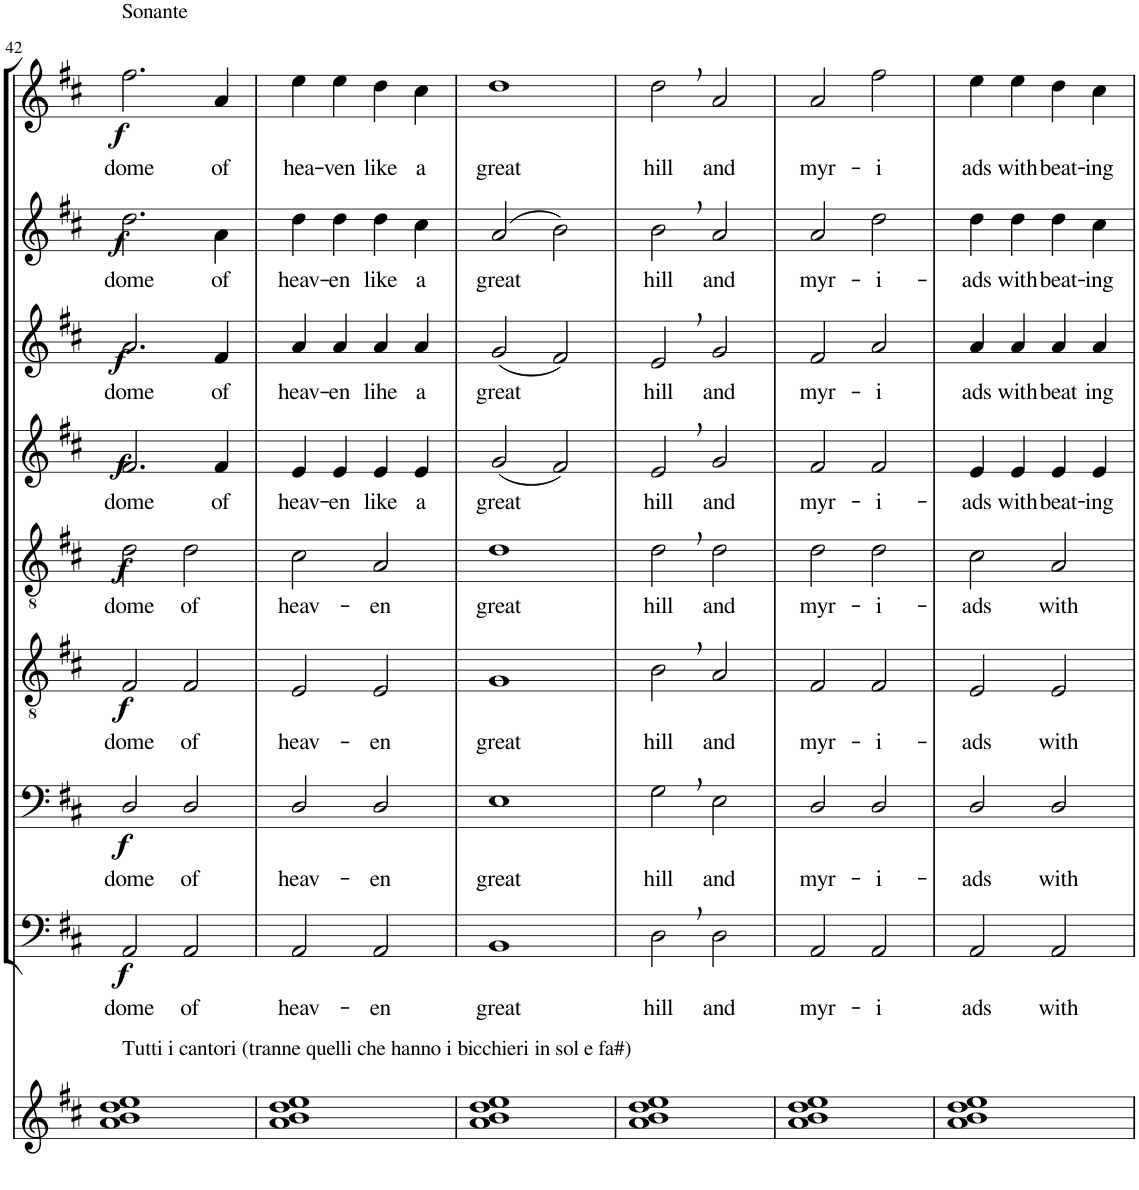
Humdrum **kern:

**kern	**kern	**text	**dynam	**kern	**text	**dynam	**kern	**text	**dynam	**kern	**text	**dynam	**kern	**text	**dynam	**kern	**text	**dynam	**kern	**text	**dynam	**kern	**text	**dynam
*part9	*part8	*part8	*part8	*part7	*part7	*part7	*part6	*part6	*part6	*part5	*part5	*part5	*part4	*part4	*part4	*part3	*part3	*part3	*part2	*part2	*part2	*part1	*part1	*part1
*staff9	*staff8	*staff8	*staff8	*staff7	*staff7	*staff7	*staff6	*staff6	*staff6	*staff5	*staff5	*staff5	*staff4	*staff4	*staff4	*staff3	*staff3	*staff3	*staff2	*staff2	*staff2	*staff1	*staff1	*staff1
*I"Bicchieri	*I"Bassi II	*	*	*I"Bassi I	*	*	*I"Tenori II	*	*	*I"Tenori I	*	*	*I"Contralti II	*	*	*I"Contralti I	*	*	*I"Soprani II	*	*	*I"Soprani I	*	*
!!LO:PB:g=z
*clefG2	*clefF4	*	*	*clefF4	*	*	*clefGv2	*	*	*clefGv2	*	*	*clefG2	*	*	*clefG2	*	*	*clefG2	*	*	*clefG2	*	*
*	*	*	*	*	*	*	*Trd12c21	*	*	*	*	*	*	*	*	*	*	*	*	*	*	*	*	*
*k[f#c#]	*k[f#c#]	*	*	*k[f#c#]	*	*	*k[f#c#]	*	*	*k[f#c#]	*	*	*k[f#c#]	*	*	*k[f#c#]	*	*	*k[f#c#]	*	*	*k[f#c#]	*	*
*D:	*D:	*	*	*D:	*	*	*D:	*	*	*D:	*	*	*D:	*	*	*D:	*	*	*D:	*	*	*D:	*	*
*M2/2	*M2/2	*	*	*M2/2	*	*	*M2/2	*	*	*M2/2	*	*	*M2/2	*	*	*M2/2	*	*	*M2/2	*	*	*M2/2	*	*
=42	=42	=42	=42	=42	=42	=42	=42	=42	=42	=42	=42	=42	=42	=42	=42	=42	=42	=42	=42	=42	=42	=42	=42	=42
!	!	!	!	!	!	!	!	!	!	!	!	!	!	!	!	!	!	!	!	!	!	!LO:TX:a:t=Sonante	!	!
!LO:TX:a:t=Tutti i cantori (tranne quelli che hanno i bicchieri in sol e fa#)	!	!	!	!	!	!	!	!	!	!	!	!	!	!	!	!	!	!	!	!	!	!	!	!
!	!	!LO:LY:b	!LO:DY:b	!	!LO:LY:b	!LO:DY:b	!	!LO:LY:b	!LO:DY:b	!	!LO:LY:b	!LO:DY:b	!	!LO:LY:b	!LO:DY:b	!	!LO:LY:b	!LO:DY:b	!	!LO:LY:b	!LO:DY:b	!	!LO:LY:b	!LO:DY:b
1a 1b 1dd 1ee	2AA/	dome	f	2D/	dome	f	2F#/	dome	f	2d\	dome	f	2.f#/	dome	f	2.a/	dome	f	2.dd\	dome	f	2.ff#\	dome	f
!	!	!LO:LY:b	!	!	!LO:LY:b	!	!	!LO:LY:b	!	!	!LO:LY:b	!	!	!	!	!	!	!	!	!	!	!	!	!
.	2AA/	of	.	2D/	of	.	2F#/	of	.	2d\	of	.	.	.	.	.	.	.	.	.	.	.	.	.
!	!	!	!	!	!	!	!	!	!	!	!	!	!	!LO:LY:b	!	!	!LO:LY:b	!	!	!LO:LY:b	!	!	!LO:LY:b	!
.	.	.	.	.	.	.	.	.	.	.	.	.	4f#/	of	.	4f#/	of	.	4a\	of	.	4a/	of	.
=43	=43	=43	=43	=43	=43	=43	=43	=43	=43	=43	=43	=43	=43	=43	=43	=43	=43	=43	=43	=43	=43	=43	=43	=43
!	!	!LO:LY:b	!	!	!LO:LY:b	!	!	!LO:LY:b	!	!	!LO:LY:b	!	!	!LO:LY:b	!	!	!LO:LY:b	!	!	!LO:LY:b	!	!	!LO:LY:b	!
1a 1b 1dd 1ee	2AA/	heav-	.	2D/	heav-	.	2E/	heav-	.	2c#\	heav-	.	4e/	heav-	.	4a/	heav-	.	4dd\	heav-	.	4ee\	hea-	.
!	!	!	!	!	!	!	!	!	!	!	!	!	!	!LO:LY:b	!	!	!LO:LY:b	!	!	!LO:LY:b	!	!	!LO:LY:b	!
.	.	.	.	.	.	.	.	.	.	.	.	.	4e/	-en	.	4a/	-en	.	4dd\	-en	.	4ee\	-ven	.
!	!	!LO:LY:b	!	!	!LO:LY:b	!	!	!LO:LY:b	!	!	!LO:LY:b	!	!	!LO:LY:b	!	!	!LO:LY:b	!	!	!LO:LY:b	!	!	!LO:LY:b	!
.	2AA/	-en	.	2D/	-en	.	2E/	-en	.	2A/	-en	.	4e/	like	.	4a/	lihe	.	4dd\	like	.	4dd\	like	.
!	!	!	!	!	!	!	!	!	!	!	!	!	!	!LO:LY:b	!	!	!LO:LY:b	!	!	!LO:LY:b	!	!	!LO:LY:b	!
.	.	.	.	.	.	.	.	.	.	.	.	.	4e/	a	.	4a/	a	.	4cc#\	a	.	4cc#\	a	.
=44	=44	=44	=44	=44	=44	=44	=44	=44	=44	=44	=44	=44	=44	=44	=44	=44	=44	=44	=44	=44	=44	=44	=44	=44
!	!	!LO:LY:b	!	!	!LO:LY:b	!	!	!LO:LY:b	!	!	!LO:LY:b	!	!	!LO:LY:b	!	!	!LO:LY:b	!	!	!LO:LY:b	!	!	!LO:LY:b	!
1a 1b 1dd 1ee	1BB	great	.	1E	great	.	1G	great	.	1d	great	.	(2g/	great	.	(2g/	great	.	(2a/	great	.	1dd	great	.
.	.	.	.	.	.	.	.	.	.	.	.	.	2f#/)	.	.	2f#/)	.	.	2b\)	.	.	.	.	.
=45	=45	=45	=45	=45	=45	=45	=45	=45	=45	=45	=45	=45	=45	=45	=45	=45	=45	=45	=45	=45	=45	=45	=45	=45
!	!	!LO:LY:b	!	!	!LO:LY:b	!	!	!LO:LY:b	!	!	!LO:LY:b	!	!	!LO:LY:b	!	!	!LO:LY:b	!	!	!LO:LY:b	!	!	!LO:LY:b	!
1a 1b 1dd 1ee	2D,\	hill	.	2G,\	hill	.	2B,\	hill	.	2d,\	hill	.	2e,/	hill	.	2e,/	hill	.	2b,\	hill	.	2dd,\	hill	.
!	!	!LO:LY:b	!	!	!LO:LY:b	!	!	!LO:LY:b	!	!	!LO:LY:b	!	!	!LO:LY:b	!	!	!LO:LY:b	!	!	!LO:LY:b	!	!	!LO:LY:b	!
.	2D\	and	.	2E\	and	.	2A/	and	.	2d\	and	.	2g/	and	.	2g/	and	.	2a/	and	.	2a/	and	.
=46	=46	=46	=46	=46	=46	=46	=46	=46	=46	=46	=46	=46	=46	=46	=46	=46	=46	=46	=46	=46	=46	=46	=46	=46
!	!	!LO:LY:b	!	!	!LO:LY:b	!	!	!LO:LY:b	!	!	!LO:LY:b	!	!	!LO:LY:b	!	!	!LO:LY:b	!	!	!LO:LY:b	!	!	!LO:LY:b	!
1a 1b 1dd 1ee	2AA/	myr-	.	2D/	myr-	.	2F#/	myr-	.	2d\	myr-	.	2f#/	myr-	.	2f#/	myr-	.	2a/	myr-	.	2a/	myr-	.
!	!	!LO:LY:b	!	!	!LO:LY:b	!	!	!LO:LY:b	!	!	!LO:LY:b	!	!	!LO:LY:b	!	!	!LO:LY:b	!	!	!LO:LY:b	!	!	!LO:LY:b	!
.	2AA/	-i	.	2D/	-i-	.	2F#/	-i-	.	2d\	-i-	.	2f#/	-i-	.	2a/	-i	.	2dd\	-i-	.	2ff#\	-i	.
=47	=47	=47	=47	=47	=47	=47	=47	=47	=47	=47	=47	=47	=47	=47	=47	=47	=47	=47	=47	=47	=47	=47	=47	=47
!	!	!LO:LY:b	!	!	!LO:LY:b	!	!	!LO:LY:b	!	!	!LO:LY:b	!	!	!LO:LY:b	!	!	!LO:LY:b	!	!	!LO:LY:b	!	!	!LO:LY:b	!
1a 1b 1dd 1ee	2AA/	ads	.	2D/	-ads	.	2E/	-ads	.	2c#\	-ads	.	4e/	-ads	.	4a/	ads	.	4dd\	-ads	.	4ee\	ads	.
!	!	!	!	!	!	!	!	!	!	!	!	!	!	!LO:LY:b	!	!	!LO:LY:b	!	!	!LO:LY:b	!	!	!LO:LY:b	!
.	.	.	.	.	.	.	.	.	.	.	.	.	4e/	with	.	4a/	with	.	4dd\	with	.	4ee\	with	.
!	!	!LO:LY:b	!	!	!LO:LY:b	!	!	!LO:LY:b	!	!	!LO:LY:b	!	!	!LO:LY:b	!	!	!LO:LY:b	!	!	!LO:LY:b	!	!	!LO:LY:b	!
.	2AA/	with	.	2D/	with	.	2E/	with	.	2A/	with	.	4e/	beat-	.	4a/	beat	.	4dd\	beat-	.	4dd\	beat-	.
!	!	!	!	!	!	!	!	!	!	!	!	!	!	!LO:LY:b	!	!	!LO:LY:b	!	!	!LO:LY:b	!	!	!LO:LY:b	!
.	.	.	.	.	.	.	.	.	.	.	.	.	4e/	-ing	.	4a/	ing	.	4cc#\	-ing	.	4cc#\	-ing	.
=	=	=	=	=	=	=	=	=	=	=	=	=	=	=	=	=	=	=	=	=	=	=	=	=
*-	*-	*-	*-	*-	*-	*-	*-	*-	*-	*-	*-	*-	*-	*-	*-	*-	*-	*-	*-	*-	*-	*-	*-	*-
